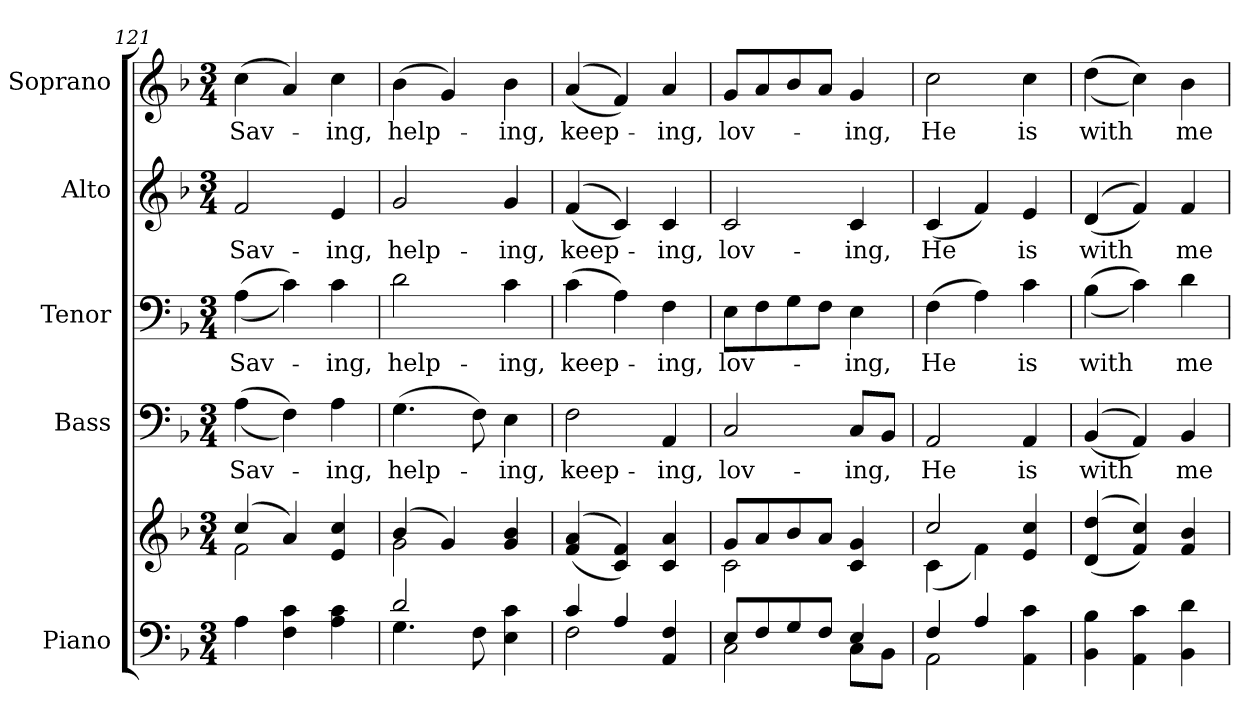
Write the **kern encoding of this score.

**kern	**kern	**kern	**text	**kern	**text	**kern	**text	**kern	**text
*part5	*part5	*part4	*part4	*part3	*part3	*part2	*part2	*part1	*part1
*staff6	*staff5	*staff4	*staff4	*staff3	*staff3	*staff2	*staff2	*staff1	*staff1
*I"Piano	*	*I"Bass	*	*I"Tenor	*	*I"Alto	*	*I"Soprano	*
*I'Pno.	*	*I'B.	*	*I'T.	*	*I'A.	*	*I'S.	*
!!LO:PB:g=z
*clefF4	*clefG2	*clefF4	*	*clefF4	*	*clefG2	*	*clefG2	*
*k[b-]	*k[b-]	*k[b-]	*	*k[b-]	*	*k[b-]	*	*k[b-]	*
*F:	*F:	*F:	*	*F:	*	*F:	*	*F:	*
*M3/4	*M3/4	*M3/4	*	*M3/4	*	*M3/4	*	*M3/4	*
=121	=121	=121	=121	=121	=121	=121	=121	=121	=121
*	*^	*	*	*	*	*	*	*	*
!	!	!	!	!LO:LY:b:color=#000000	!	!	!	!	!	!
!	!	!	!	!	!	!LO:LY:b:color=#000000	!	!	!	!
!	!	!	!	!	!	!	!	!LO:LY:b:color=#000000	!	!
!	!	!	!	!	!	!	!	!	!	!LO:LY:b:color=#000000
4Ai\	(4cci/	2fi\	((4Ai\	Sav-	((4Ai\	Sav-	2fi/	Sav-	(4cci\	Sav-
4Fi\ 4ci	4ai/)	.	4Fi\))	.	4ci\))	.	.	.	4ai/)	.
!	!	!	!	!LO:LY:b:color=#000000	!	!	!	!	!	!
!	!	!	!	!	!	!LO:LY:b:color=#000000	!	!	!	!
!	!	!	!	!	!	!	!	!LO:LY:b:color=#000000	!	!
!	!	!	!	!	!	!	!	!	!	!LO:LY:b:color=#000000
4Ai\ 4ci	4ei/ 4cci	4ryy	4Ai\	-ing,	4ci\	-ing,	4ei/	-ing,	4cci\	-ing,
=122	=122	=122	=122	=122	=122	=122	=122	=122	=122	=122
*^	*	*	*	*	*	*	*	*	*	*
!	!	!	!	!	!LO:LY:b:color=#000000	!	!	!	!	!	!
!	!	!	!	!	!	!	!LO:LY:b:color=#000000	!	!	!	!
!	!	!	!	!	!	!	!	!	!LO:LY:b:color=#000000	!	!
!	!	!	!	!	!	!	!	!	!	!	!LO:LY:b:color=#000000
2di/	4.Gi\	(4b-i/	2gi\	(4.Gi\	help-	2di\	help-	2gi/	help-	(4b-i\	help-
.	.	4gi/)	.	.	.	.	.	.	.	4gi/)	.
.	8Fi\	.	.	8Fi\)	.	.	.	.	.	.	.
!	!	!	!	!	!LO:LY:b:color=#000000	!	!	!	!	!	!
!	!	!	!	!	!	!	!LO:LY:b:color=#000000	!	!	!	!
!	!	!	!	!	!	!	!	!	!LO:LY:b:color=#000000	!	!
!	!	!	!	!	!	!	!	!	!	!	!LO:LY:b:color=#000000
4Ei\ 4ci	4ryy	4gi/ 4b-i	4ryy	4Ei\	-ing,	4ci\	-ing,	4gi/	-ing,	4b-i\	-ing,
*	*	*v	*v	*	*	*	*	*	*	*	*
=123	=123	=123	=123	=123	=123	=123	=123	=123	=123	=123
*	*	*^	*	*	*	*	*	*	*	*
!	!	!	!	!	!LO:LY:b:color=#000000	!	!	!	!	!	!
*	*	*v	*v	*	*	*	*	*	*	*	*
*	*	*^	*	*	*	*	*	*	*	*
!	!	!	!	!	!	!	!LO:LY:b:color=#000000	!	!	!	!
*	*	*v	*v	*	*	*	*	*	*	*	*
*	*	*^	*	*	*	*	*	*	*	*
!	!	!	!	!	!	!	!	!	!LO:LY:b:color=#000000	!	!
*	*	*v	*v	*	*	*	*	*	*	*	*
*	*	*^	*	*	*	*	*	*	*	*
!	!	!	!	!	!	!	!	!	!	!	!LO:LY:b:color=#000000
*	*	*v	*v	*	*	*	*	*	*	*	*
4ci/	2Fi\	((4fi/ 4ai	2Fi\	keep-	(4ci\	keep-	((4fi/	keep-	((4ai/	keep-
4Ai/	.	4ci/ 4fi))	.	.	4Ai\)	.	4ci/))	.	4fi/))	.
!	!	!	!	!LO:LY:b:color=#000000	!	!	!	!	!	!
!	!	!	!	!	!	!LO:LY:b:color=#000000	!	!	!	!
!	!	!	!	!	!	!	!	!LO:LY:b:color=#000000	!	!
!	!	!	!	!	!	!	!	!	!	!LO:LY:b:color=#000000
4AAi/ 4Fi	4ryy	4ci/ 4ai	4AAi/	-ing,	4Fi\	-ing,	4ci/	-ing,	4ai/	-ing,
=124	=124	=124	=124	=124	=124	=124	=124	=124	=124	=124
*	*	*^	*	*	*	*	*	*	*	*
!	!	!	!	!	!LO:LY:b:color=#000000	!	!	!	!	!	!
!	!	!	!	!	!	!	!LO:LY:b:color=#000000	!	!	!	!
!	!	!	!	!	!	!	!	!	!LO:LY:b:color=#000000	!	!
!	!	!	!	!	!	!	!	!	!	!	!LO:LY:b:color=#000000
8Ei/L	2Ci\	8gi/L	2ci\	2Ci/	lov-	8Ei\L	lov-	2ci/	lov-	8gi/L	lov-
8Fi/	.	8ai/	.	.	.	8Fi\	.	.	.	8ai/	.
8Gi/	.	8b-i/	.	.	.	8Gi\	.	.	.	8b-i/	.
8Fi/J	.	8ai/J	.	.	.	8Fi\J	.	.	.	8ai/J	.
!	!	!	!	!	!LO:LY:b:color=#000000	!	!	!	!	!	!
!	!	!	!	!	!	!	!LO:LY:b:color=#000000	!	!	!	!
!	!	!	!	!	!	!	!	!	!LO:LY:b:color=#000000	!	!
!	!	!	!	!	!	!	!	!	!	!	!LO:LY:b:color=#000000
4Ei/	8Ci\L	4ci/ 4gi	4ryy	8Ci/L	-ing,	4Ei\	-ing,	4ci/	-ing,	4gi/	-ing,
.	8BB-i\J	.	.	8BB-i/J	.	.	.	.	.	.	.
!!LO:PB:g=z
=125	=125	=125	=125	=125	=125	=125	=125	=125	=125	=125	=125
!	!	!	!	!	!LO:LY:b:color=#000000	!	!	!	!	!	!
!	!	!	!	!	!	!	!LO:LY:b:color=#000000	!	!	!	!
!	!	!	!	!	!	!	!	!	!LO:LY:b:color=#000000	!	!
!	!	!	!	!	!	!	!	!	!	!	!LO:LY:b:color=#000000
4Fi/	2AAi\	2cci/	(4ci\	2AAi/	He	(4Fi\	He	(4ci/	He	2cci\	He
4Ai/	.	.	4fi\)	.	.	4Ai\)	.	4fi/)	.	.	.
!	!	!	!	!	!LO:LY:b:color=#000000	!	!	!	!	!	!
!	!	!	!	!	!	!	!LO:LY:b:color=#000000	!	!	!	!
!	!	!	!	!	!	!	!	!	!LO:LY:b:color=#000000	!	!
!	!	!	!	!	!	!	!	!	!	!	!LO:LY:b:color=#000000
4AAi\ 4ci	4ryy	4ei/ 4cci	4ryy	4AAi/	is	4ci\	is	4ei/	is	4cci\	is
*v	*v	*	*	*	*	*	*	*	*	*	*
*	*v	*v	*	*	*	*	*	*	*	*
=126	=126	=126	=126	=126	=126	=126	=126	=126	=126
*^	*^	*	*	*	*	*	*	*	*
!	!	!	!	!	!LO:LY:b:color=#000000	!	!	!	!	!	!
*v	*v	*	*	*	*	*	*	*	*	*	*
*	*v	*v	*	*	*	*	*	*	*	*
*^	*^	*	*	*	*	*	*	*	*
!	!	!	!	!	!	!	!LO:LY:b:color=#000000	!	!	!	!
*v	*v	*	*	*	*	*	*	*	*	*	*
*	*v	*v	*	*	*	*	*	*	*	*
*^	*^	*	*	*	*	*	*	*	*
!	!	!	!	!	!	!	!	!	!LO:LY:b:color=#000000	!	!
*v	*v	*	*	*	*	*	*	*	*	*	*
*	*v	*v	*	*	*	*	*	*	*	*
*^	*^	*	*	*	*	*	*	*	*
!	!	!	!	!	!	!	!	!	!	!	!LO:LY:b:color=#000000
*v	*v	*	*	*	*	*	*	*	*	*	*
*	*v	*v	*	*	*	*	*	*	*	*
4BB-i\ 4B-i	((4di/ 4ddi	((4BB-i/	with	((4B-i\	with	((4di/	with	((4ddi\	with
4AAi\ 4ci	4fi/ 4cci))	4AAi/))	.	4ci\))	.	4fi/))	.	4cci\))	.
!	!	!	!LO:LY:b:color=#000000	!	!	!	!	!	!
!	!	!	!	!	!LO:LY:b:color=#000000	!	!	!	!
!	!	!	!	!	!	!	!LO:LY:b:color=#000000	!	!
!	!	!	!	!	!	!	!	!	!LO:LY:b:color=#000000
4BB-i\ 4di	4fi/ 4b-i	4BB-i/	me	4di\	me	4fi/	me	4b-i\	me
=	=	=	=	=	=	=	=	=	=
*-	*-	*-	*-	*-	*-	*-	*-	*-	*-
